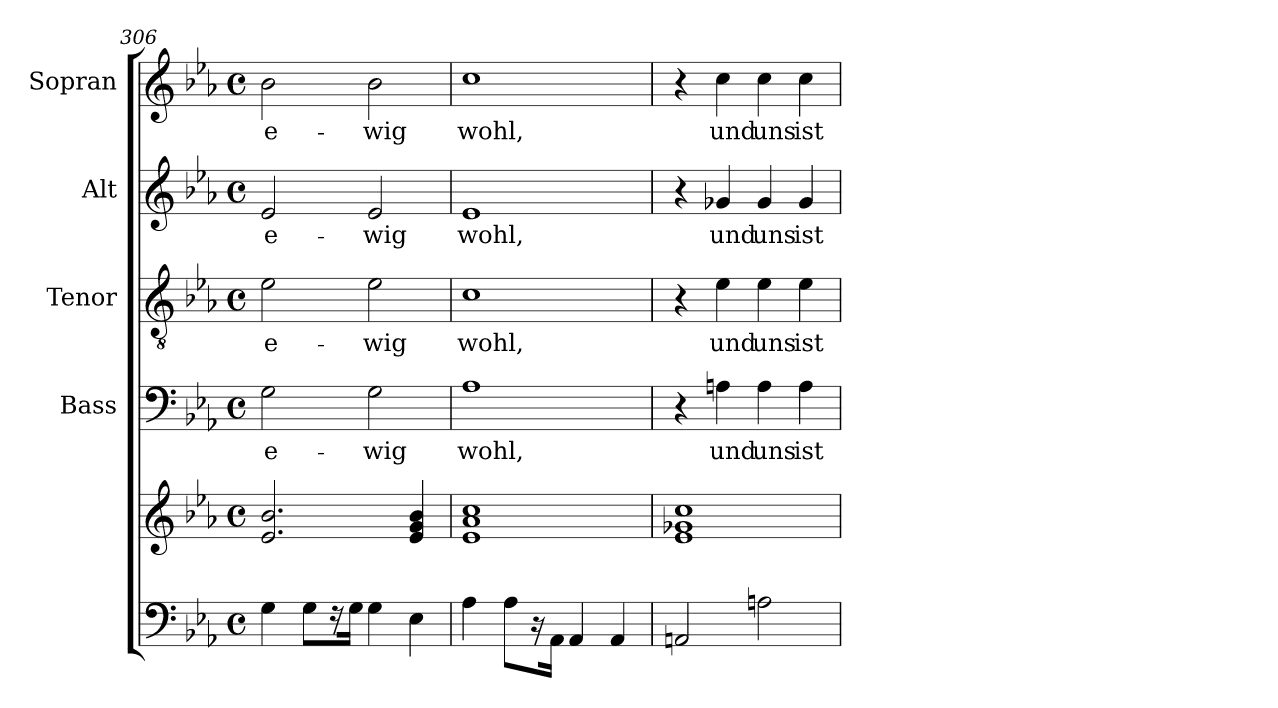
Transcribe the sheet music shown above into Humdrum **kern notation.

**kern	**kern	**kern	**text	**kern	**text	**kern	**text	**kern	**text
*part5	*part5	*part4	*part4	*part3	*part3	*part2	*part2	*part1	*part1
*staff6	*staff5	*staff4	*staff4	*staff3	*staff3	*staff2	*staff2	*staff1	*staff1
*	*	*I"Bass	*	*I"Tenor	*	*I"Alt	*	*I"Sopran	*
*	*	*I'B.	*	*I'T.	*	*I'A.	*	*I'S.	*
!!LO:LB:g=z
*clefF4	*clefG2	*clefF4	*	*clefGv2	*	*clefG2	*	*clefG2	*
*k[b-e-a-]	*k[b-e-a-]	*k[b-e-a-]	*	*k[b-e-a-]	*	*k[b-e-a-]	*	*k[b-e-a-]	*
*E-:	*E-:	*E-:	*	*E-:	*	*E-:	*	*E-:	*
*M4/4	*M4/4	*M4/4	*	*M4/4	*	*M4/4	*	*M4/4	*
*met(c)	*met(c)	*met(c)	*	*met(c)	*	*met(c)	*	*met(c)	*
=306	=306	=306	=306	=306	=306	=306	=306	=306	=306
!	!	!	!LO:LY:b	!	!LO:LY:b	!	!LO:LY:b	!	!LO:LY:b
4G\	2.e-/ 2.b-/	2G\	e-	2e-\	e-	2e-/	e-	2b-\	e-
8G\L	.	.	.	.	.	.	.	.	.
16r	.	.	.	.	.	.	.	.	.
16G\Jk	.	.	.	.	.	.	.	.	.
!	!	!	!LO:LY:b	!	!LO:LY:b	!	!LO:LY:b	!	!LO:LY:b
4G\	.	2G\	-wig	2e-\	-wig	2e-/	-wig	2b-\	-wig
4E-\	4e-/ 4g/ 4b-/	.	.	.	.	.	.	.	.
=307	=307	=307	=307	=307	=307	=307	=307	=307	=307
!	!	!	!LO:LY:b	!	!LO:LY:b	!	!LO:LY:b	!	!LO:LY:b
4A-\	1e- 1a- 1cc	1A-	wohl,	1c	wohl,	1e-	wohl,	1cc	wohl,
8A-\L	.	.	.	.	.	.	.	.	.
16r	.	.	.	.	.	.	.	.	.
16AA-\Jk	.	.	.	.	.	.	.	.	.
4AA-/	.	.	.	.	.	.	.	.	.
4AA-/	.	.	.	.	.	.	.	.	.
=308	=308	=308	=308	=308	=308	=308	=308	=308	=308
2AAn/	1e- 1g-X 1cc	4r	.	4r	.	4r	.	4r	.
!	!	!	!LO:LY:b	!	!LO:LY:b	!	!LO:LY:b	!	!LO:LY:b
.	.	4An\	und	4e-\	und	4g-X/	und	4cc\	und
!	!	!	!LO:LY:b	!	!LO:LY:b	!	!LO:LY:b	!	!LO:LY:b
2An\	.	4A\	uns	4e-\	uns	4g-/	uns	4cc\	uns
!	!	!	!LO:LY:b	!	!LO:LY:b	!	!LO:LY:b	!	!LO:LY:b
.	.	4A\	ist	4e-\	ist	4g-/	ist	4cc\	ist
=	=	=	=	=	=	=	=	=	=
*-	*-	*-	*-	*-	*-	*-	*-	*-	*-
